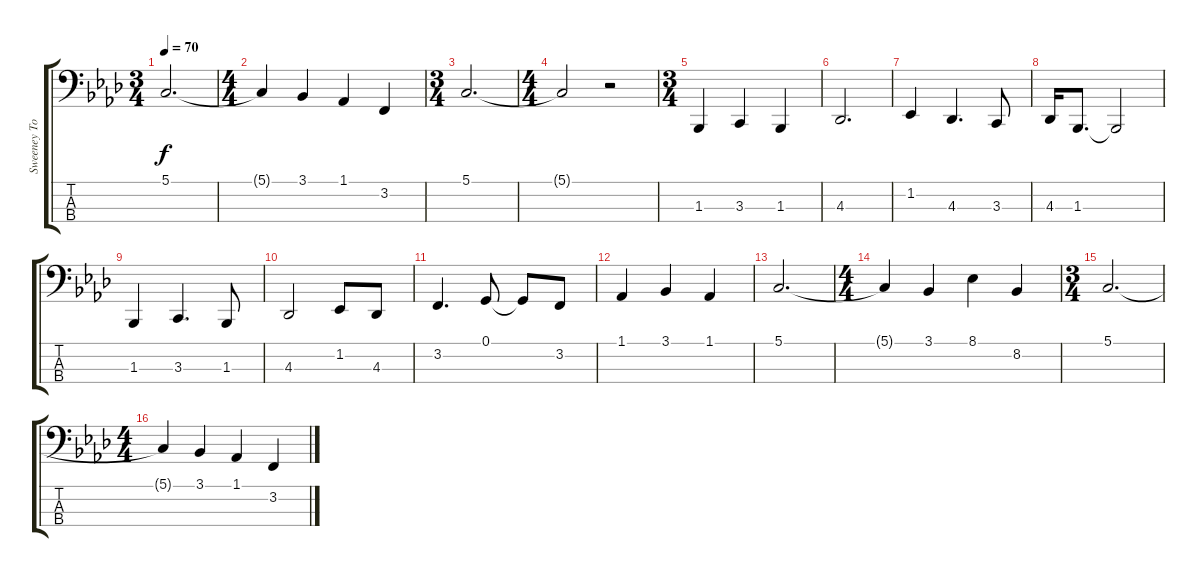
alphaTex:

\track ("Sweeney Todd" "Sweeney To") {instrument choiraahs}
\staff {score tabs}
\tuning (G2 D2 A1 E1) {hide}
\ts (3 4)
\tempo 70
\clef f4
\ks ab
5.1.2{d dy f} |
\ts (4 4)
5.1{t}.4 3.1.4{volume 10} 1.1.4 3.2.4 |
\ts (3 4)
5.1.2{d volume 11} |
\ts (4 4)
5.1{t}.2 r.2 |
\ts (3 4)
1.3.4{volume 10} 3.3.4 1.3.4 |
4.3.2{d} |
1.2.4 4.3.4{d} 3.3.8 |
4.3.16 1.3.8{d} 1.3{t}.2 |
1.3.4 3.3.4{d} 1.3.8 |
4.3.2 1.2.8 4.3.8 |
3.2.4{d} 0.1.8 0.1{t}.8 3.2.8 |
1.1.4 3.1.4 1.1.4 |
5.1.2{d} |
\ts (4 4)
5.1{t}.4 3.1.4 8.1.4 8.2.4 |
\ts (3 4)
5.1.2{d} |
\ts (4 4)
5.1{t}.4 3.1.4{volume 14} 1.1.4 3.2.4
